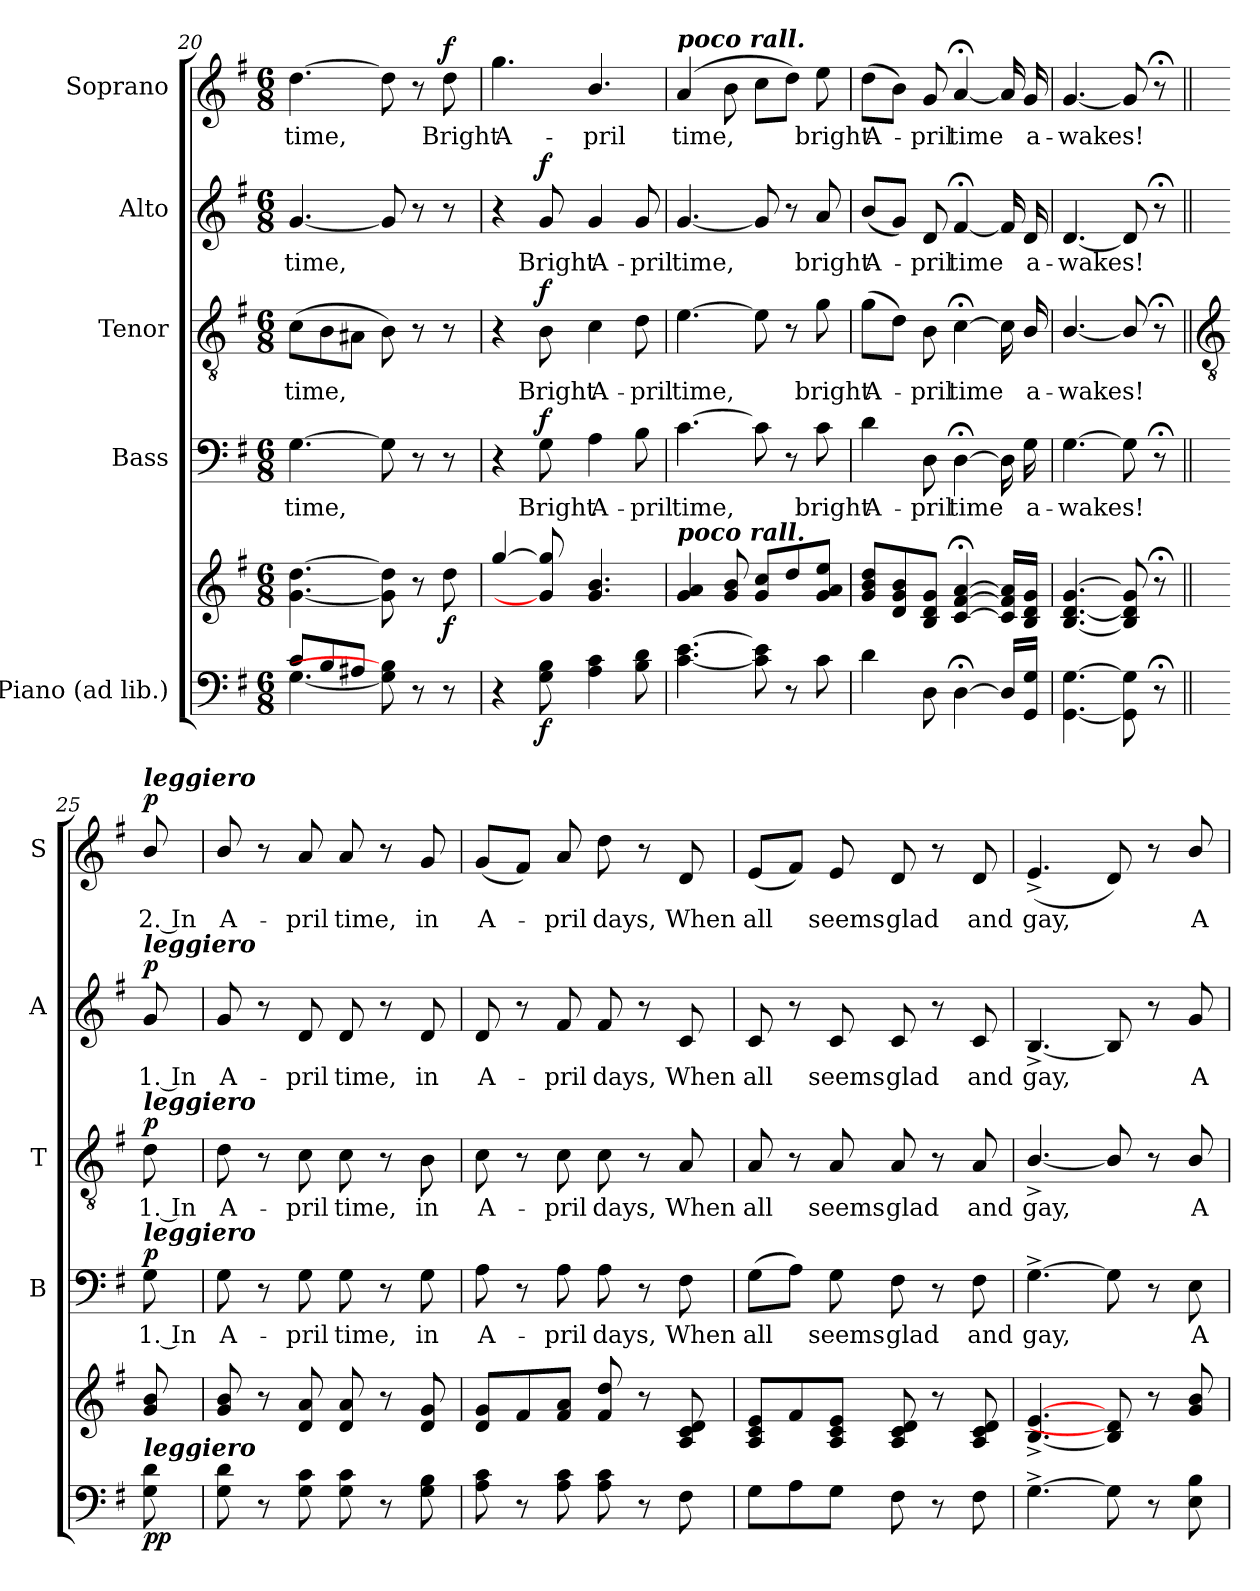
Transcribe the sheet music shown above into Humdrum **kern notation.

**kern	**kern	**dynam	**kern	**text	**dynam	**kern	**text	**dynam	**kern	**text	**dynam	**kern	**text	**dynam
*part5	*part5	*part5	*part4	*part4	*part4	*part3	*part3	*part3	*part2	*part2	*part2	*part1	*part1	*part1
*staff6	*staff5	*staff5/6	*staff4	*staff4	*staff4	*staff3	*staff3	*staff3	*staff2	*staff2	*staff2	*staff1	*staff1	*staff1
*I"Piano (ad lib.)	*	*	*I"Bass	*	*	*I"Tenor	*	*	*I"Alto	*	*	*I"Soprano	*	*
*	*	*	*I'B	*	*	*I'T	*	*	*I'A	*	*	*I'S	*	*
*clefF4	*clefG2	*	*clefF4	*	*	*clefGv2	*	*	*clefG2	*	*	*clefG2	*	*
*k[f#]	*k[f#]	*	*k[f#]	*	*	*k[f#]	*	*	*k[f#]	*	*	*k[f#]	*	*
*G:	*G:	*	*G:	*	*	*G:	*	*	*G:	*	*	*G:	*	*
*M6/8	*M6/8	*	*M6/8	*	*	*M6/8	*	*	*M6/8	*	*	*M6/8	*	*
=20	=20	=20	=20	=20	=20	=20	=20	=20	=20	=20	=20	=20	=20	=20
*^	*^	*	*	*	*	*	*	*	*	*	*	*	*	*
!	!	!	!	!	!	!LO:LY:b	!	!	!LO:LY:b	!	!	!LO:LY:b	!	!	!LO:LY:b	!
8c/L	[4.G\	[4.g [4.dd	4.ryy	.	[4.G	time,	.	(>8cL	time,	.	[4.g	time,	.	[4.dd	time,	.
8B/	.	.	.	.	.	.	.	8B	.	.	.	.	.	.	.	.
8A#X/J	.	.	.	.	.	.	.	8A#XJ	.	.	.	.	.	.	.	.
4.ryy	8G\] 8B\]	8g] 8dd]	4.ryy	.	8G]	.	.	8B)	.	.	8g]	.	.	8dd]	.	.
.	8r	8r	.	.	8r	.	.	8r	.	.	8r	.	.	8r	.	.
!	!	!	!	!LO:DY:b	!	!	!	!	!	!	!	!	!	!	!LO:LY:b	!LO:DY:b
.	8r	8dd	.	f	8r	.	.	8r	.	.	8r	.	.	8dd	Bright	f
=21	=21	=21	=21	=21	=21	=21	=21	=21	=21	=21	=21	=21	=21	=21	=21	=21
!	!	!	!LO:N:vis=1	!	!	!	!	!	!	!	!	!	!	!	!LO:LY:b	!
*v	*v	*	*	*	*	*	*	*	*	*	*	*	*	*	*	*
4r	[4gg	2.ryy	.	4r	.	.	4r	.	.	4r	.	.	4.gg	A-	.
!	!	!	!LO:DY:b=2	!	!LO:LY:b	!LO:DY:b	!	!LO:LY:b	!LO:DY:b	!	!LO:LY:b	!LO:DY:b	!	!	!
8G\ 8B\	8g] 8gg]	.	f	8G	Bright	f	8B	Bright	f	8g	Bright	f	.	.	.
!	!	!	!	!	!LO:LY:b	!	!	!LO:LY:b	!	!	!LO:LY:b	!	!	!LO:LY:b	!
4A\ 4c\	4.g 4.b	.	.	4A	A-	.	4c	A-	.	4g	A-	.	4.b/	-pril	.
!	!	!	!	!	!LO:LY:b	!	!	!LO:LY:b	!	!	!LO:LY:b	!	!	!	!
8B\ 8d\	.	.	.	8B	-pril	.	8d	-pril	.	8g	-pril	.	.	.	.
=22	=22	=22	=22	=22	=22	=22	=22	=22	=22	=22	=22	=22	=22	=22	=22
!	!	!	!	!	!	!	!	!	!	!	!	!	!LO:TX:a:Bi:t=poco rall.	!	!
!	!LO:TX:a:Bi:t=poco rall.	!	!	!	!	!	!	!	!	!	!	!	!	!	!
!	!	!LO:N:vis=1	!	!	!LO:LY:b	!	!	!LO:LY:b	!	!	!LO:LY:b	!	!	!LO:LY:b	!
[4.c\ [4.e\	4g 4a	2.ryy	.	[4.c	time,	.	[4.e	time,	.	[4.g	time,	.	(>4a	time,	.
.	8g 8b	.	.	.	.	.	.	.	.	.	.	.	8b	.	.
8c\] 8e\]	8g 8ccL	.	.	8c]	.	.	8e]	.	.	8g]	.	.	8ccL	.	.
8r	8dd	.	.	8r	.	.	8r	.	.	8r	.	.	8ddJ)	.	.
!	!	!	!	!	!LO:LY:b	!	!	!LO:LY:b	!	!	!LO:LY:b	!	!	!LO:LY:b	!
8c\	8g 8a 8eeJ	.	.	8c	bright	.	8g	bright	.	8a	bright	.	8ee	bright	.
=23	=23	=23	=23	=23	=23	=23	=23	=23	=23	=23	=23	=23	=23	=23	=23
!	!	!LO:N:vis=1	!	!	!LO:LY:b	!	!	!LO:LY:b	!	!	!LO:LY:b	!	!	!LO:LY:b	!
4d\	8g 8b 8ddL	2.ryy	.	4d	A-	.	(8gL	A-	.	(<8bL	A-	.	(>8ddL	A-	.
.	8d 8g 8b	.	.	.	.	.	8dJ)	.	.	8gJ)	.	.	8bJ)	.	.
!	!	!	!	!	!LO:LY:b	!	!	!LO:LY:b	!	!	!LO:LY:b	!	!	!LO:LY:b	!
8D\	8B 8d 8gJ	.	.	8D	-pril	.	8B	pril	.	8d	pril	.	8g	pril	.
!	!	!	!	!	!LO:LY:b	!	!	!LO:LY:b	!	!	!LO:LY:b	!	!	!LO:LY:b	!
[4D;<\	[4c;< [4f#;< [4a;<	.	.	[4D;<	time	.	[4c;<	time	.	[4f#;<	time	.	[4a;<	time	.
16D\LL]	16c] 16f#] 16a]LL	.	.	16D]	.	.	16c]	.	.	16f#]	.	.	16a]	.	.
!	!	!	!	!	!LO:LY:b	!	!	!LO:LY:b	!	!	!LO:LY:b	!	!	!LO:LY:b	!
16GG/ 16G/JJ	16B 16d 16gJJ	.	.	16G	a-	.	16B/	a-	.	16d	a-	.	16g	a-	.
=24	=24	=24	=24	=24	=24	=24	=24	=24	=24	=24	=24	=24	=24	=24	=24
!	!	!	!	!	!LO:LY:b	!	!	!LO:LY:b	!	!	!LO:LY:b	!	!	!LO:LY:b	!
[4.GG\ [4.G\	[4.B [4.d [4.g	2ryy	.	[4.G	-wakes!	.	[4.B/	-wakes!	.	[4.d	-wakes!	.	[4.g	-wakes!	.
8GG\] 8G\]	8B] 8d] 8g]	.	.	8G]	.	.	8B/]	.	.	8d]	.	.	8g]	.	.
8r;<	8r;<	8ryy	.	8r;<	.	.	8r;<	.	.	8r;<	.	.	8r;<	.	.
*	*v	*v	*	*	*	*	*	*	*	*	*	*	*	*	*
!!LO:LB:g=z
=25||	=25||	=25||	=25||	=25||	=25||	=25||	=25||	=25||	=25||	=25||	=25||	=25||	=25||	=25||
*	*	*	*	*	*	*clefGv2	*	*	*	*	*	*	*	*
*	*^	*	*	*	*	*	*	*	*	*	*	*	*	*
!	!	!	!	!	!	!	!	!	!	!	!	!	!LO:TX:a:Bi:t=leggiero	!	!
!	!	!	!	!	!	!	!	!	!	!LO:TX:a:Bi:t=leggiero	!	!	!	!	!
!	!	!	!	!	!	!	!LO:TX:a:Bi:t=leggiero	!	!	!	!	!	!	!	!
!	!	!	!	!LO:TX:a:Bi:t=leggiero	!	!	!	!	!	!	!	!	!	!	!
!LO:TX:a:Bi:t=leggiero	!	!	!	!	!	!	!	!	!	!	!	!	!	!	!
!	!	!	!LO:DY:b=2	!	!LO:LY:b	!	!	!LO:LY:b	!	!	!LO:LY:b	!	!	!LO:LY:b	!
!	!	!	!LO:DY:n=1:b	!	!	!LO:DY:b	!	!	!LO:DY:b	!	!	!LO:DY:b	!	!	!LO:DY:b
*	*v	*v	*	*	*	*	*	*	*	*	*	*	*	*	*
8G\ 8d\	8g 8b	p p	8G	1. In	p	8d	1. In	p	8g	1. In	p	8b/	2. In	p
=26	=26	=26	=26	=26	=26	=26	=26	=26	=26	=26	=26	=26	=26	=26
!	!	!	!	!LO:LY:b	!	!	!LO:LY:b	!	!	!LO:LY:b	!	!	!LO:LY:b	!
8G\ 8d\	8g/ 8b/	.	8G	A-	.	8d	A-	.	8g	A-	.	8b/	A-	.
8r	8r	.	8r	.	.	8r	.	.	8r	.	.	8r	.	.
!	!	!	!	!LO:LY:b	!	!	!LO:LY:b	!	!	!LO:LY:b	!	!	!LO:LY:b	!
8G\ 8c\	8d 8a	.	8G	-pril	.	8c	-pril	.	8d	-pril	.	8a	-pril	.
!	!	!	!	!LO:LY:b	!	!	!LO:LY:b	!	!	!LO:LY:b	!	!	!LO:LY:b	!
8G\ 8c\	8d 8a	.	8G	time,	.	8c	time,	.	8d	time,	.	8a	time,	.
8r	8r	.	8r	.	.	8r	.	.	8r	.	.	8r	.	.
!	!	!	!	!LO:LY:b	!	!	!LO:LY:b	!	!	!LO:LY:b	!	!	!LO:LY:b	!
8G\ 8B\	8d 8g	.	8G	in	.	8B	in	.	8d	in	.	8g	in	.
=27	=27	=27	=27	=27	=27	=27	=27	=27	=27	=27	=27	=27	=27	=27
!	!	!	!	!LO:LY:b	!	!	!LO:LY:b	!	!	!LO:LY:b	!	!	!LO:LY:b	!
8A\ 8c\	8d 8gL	.	8A	A-	.	8c	A-	.	8d	A-	.	(<8gL	A-	.
8r	8f#	.	8r	.	.	8r	.	.	8r	.	.	8f#J)	.	.
!	!	!	!	!LO:LY:b	!	!	!LO:LY:b	!	!	!LO:LY:b	!	!	!LO:LY:b	!
8A\ 8c\	8f# 8aJ	.	8A	-pril	.	8c	-pril	.	8f#	-pril	.	8a	pril	.
!	!	!	!	!LO:LY:b	!	!	!LO:LY:b	!	!	!LO:LY:b	!	!	!LO:LY:b	!
8A\ 8c\	8f# 8dd	.	8A	days,	.	8c	days,	.	8f#	days,	.	8dd	days,	.
8r	8r	.	8r	.	.	8r	.	.	8r	.	.	8r	.	.
!	!	!	!	!LO:LY:b	!	!	!LO:LY:b	!	!	!LO:LY:b	!	!	!LO:LY:b	!
8F#\	8A 8c 8d	.	8F#	When	.	8A	When	.	8c	When	.	8d	When	.
=28	=28	=28	=28	=28	=28	=28	=28	=28	=28	=28	=28	=28	=28	=28
!	!	!	!	!LO:LY:b	!	!	!LO:LY:b	!	!	!LO:LY:b	!	!	!LO:LY:b	!
8G\L	8A 8c 8eL	.	(>8GL	all	.	8A	all	.	8c	all	.	(<8eL	all	.
8A\	8f#	.	8AJ)	.	.	8r	.	.	8r	.	.	8f#J)	.	.
!	!	!	!	!LO:LY:b	!	!	!LO:LY:b	!	!	!LO:LY:b	!	!	!LO:LY:b	!
8G\J	8A 8c 8eJ	.	8G	seems	.	8A	seems	.	8c	seems	.	8e	seems	.
!	!	!	!	!LO:LY:b	!	!	!LO:LY:b	!	!	!LO:LY:b	!	!	!LO:LY:b	!
8F#\	8A 8c 8d	.	8F#	glad	.	8A	glad	.	8c	glad	.	8d	glad	.
8r	8r	.	8r	.	.	8r	.	.	8r	.	.	8r	.	.
!	!	!	!	!LO:LY:b	!	!	!LO:LY:b	!	!	!LO:LY:b	!	!	!LO:LY:b	!
8F#\	8A 8c 8d	.	8F#	and	.	8A	and	.	8c	and	.	8d	and	.
=29	=29	=29	=29	=29	=29	=29	=29	=29	=29	=29	=29	=29	=29	=29
!	!	!	!	!LO:LY:b	!	!	!LO:LY:b	!	!	!LO:LY:b	!	!	!LO:LY:b	!
[4.G^\	[4.B^ [4.e^	.	[4.G^	gay,	.	[4.B^/	gay,	.	[4.B^	gay,	.	(<4.e^	gay,	.
8G\]	8B] 8d]	.	8G]	.	.	8B/]	.	.	8B]	.	.	8d)	.	.
8r	8r	.	8r	.	.	8r	.	.	8r	.	.	8r	.	.
!	!	!	!	!LO:LY:b	!	!	!LO:LY:b	!	!	!LO:LY:b	!	!	!LO:LY:b	!
8E\ 8B\	8g/ 8b/	.	8E	A	.	8B/	A	.	8g	A	.	8b/	A	.
=	=	=	=	=	=	=	=	=	=	=	=	=	=	=
*-	*-	*-	*-	*-	*-	*-	*-	*-	*-	*-	*-	*-	*-	*-
